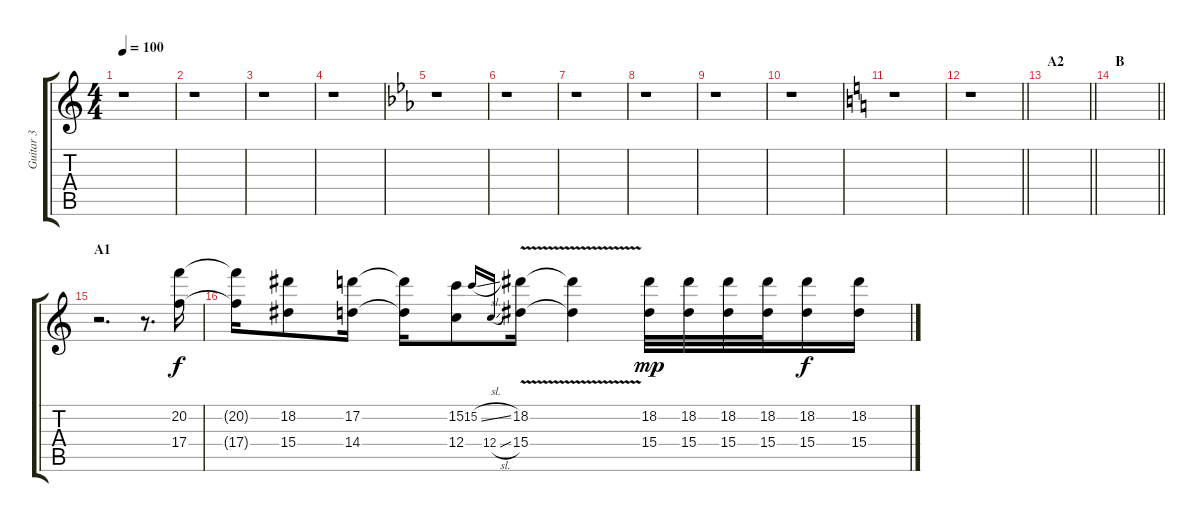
\track ("Guitar 3" "Guitar 3") {instrument overdrivenguitar}
\staff {score tabs}
\tuning (D4 A3 F3 C3 G2 D2) {hide}
\ts (4 4)
\tempo 100
\clef g2
\ks c
r.1{dy f} |
r.1 |
r.1 |
r.1 |
\ks cminor
r.1 |
r.1 |
r.1 |
r.1 |
r.1 |
r.1 |
\ks aminor
r.1 |
\barLineRight lightlight
r.1 |
\section ("" "A2")
\barLineRight lightlight
|
\section ("" "B")
\barLineRight lightlight
|
\section ("" "A1")
\ks c
r.2{d} r.8{d} (20.2 17.4).16 |
(20.2{t} 17.4{t}).16 (18.2 15.4).8 (17.2 14.4).16 (17.2{t} 14.4{t}).16 (15.2 12.4).8 15.2{sl}.16{gr onbeat} 12.4{sl}.16{gr onbeat} (18.2{v} 15.4{v}).16 (18.2{t} 15.4{t}).4 (18.2 15.4).32{dy mp} (18.2 15.4).32 (18.2 15.4).32 (18.2 15.4).32 (18.2 15.4).16{dy f} (18.2 15.4).16
